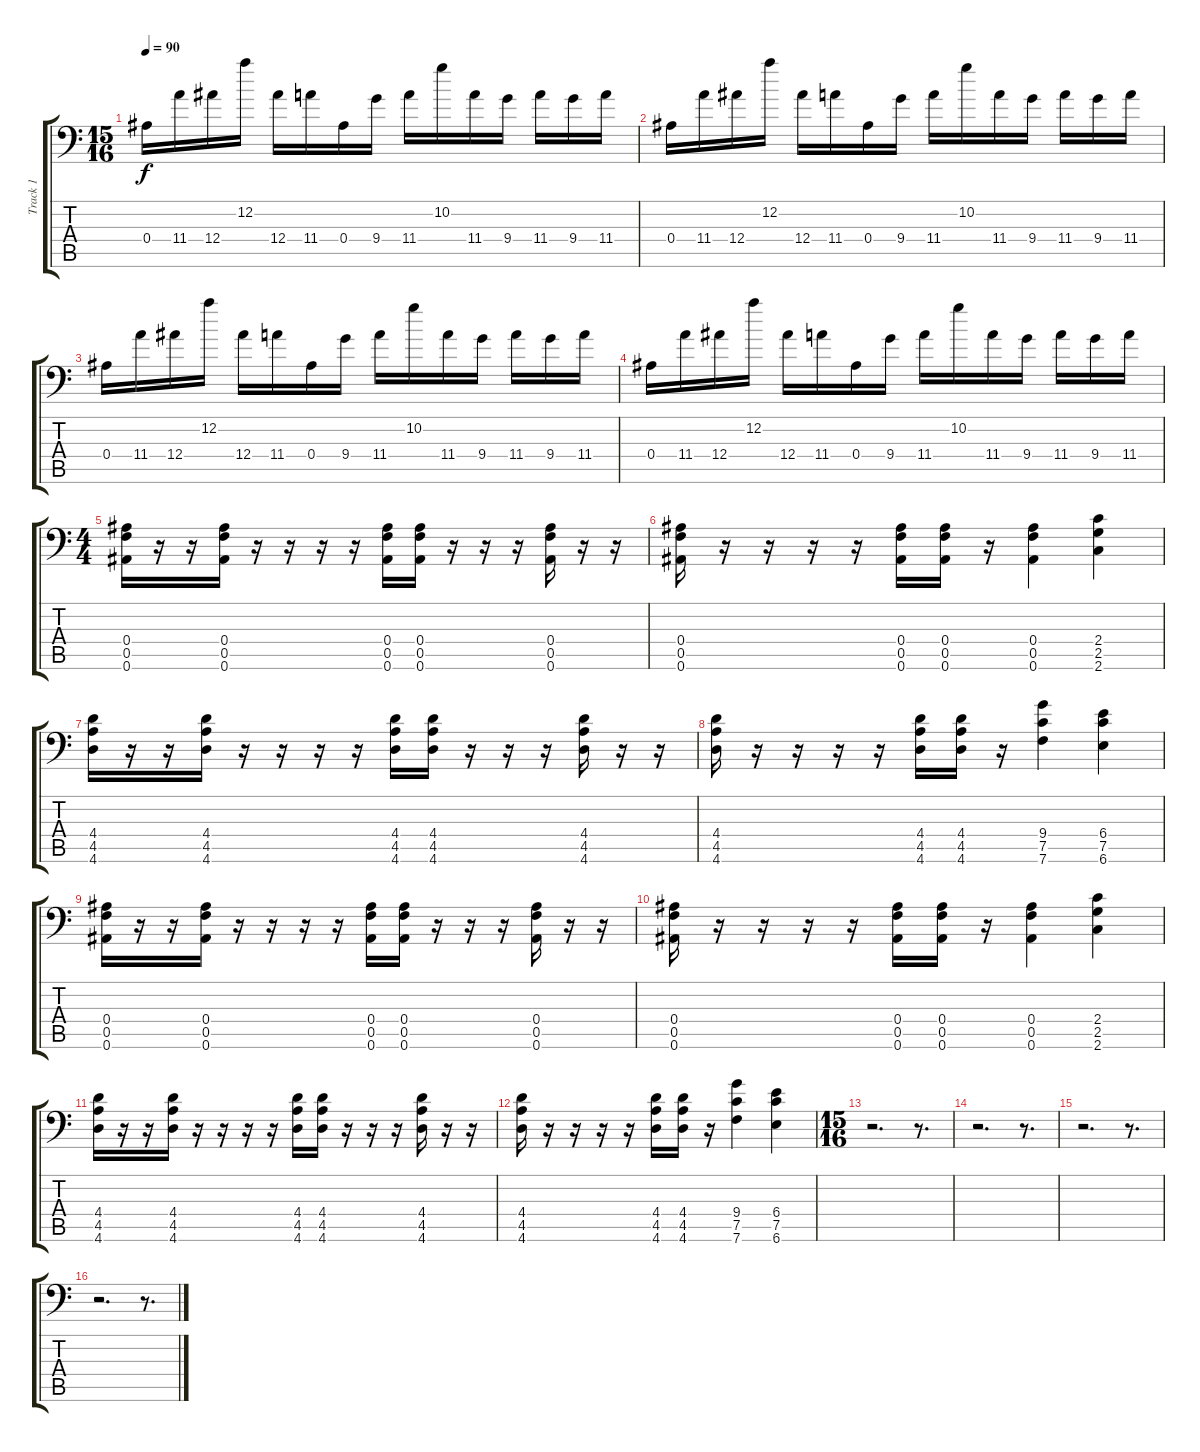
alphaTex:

\track ("Track 1" "Track 1") {instrument distortionguitar}
\staff {score tabs}
\tuning (D4 A3 F3 Bb2 F2 Bb1) {hide}
\ts (15 16)
\tempo 90
\clef f4
\ks c
0.4.16{dy f} 11.4.16 12.4.16 12.2.16 12.4.16 11.4.16 0.4.16 9.4.16 11.4.16 10.2.16 11.4.16 9.4.16 11.4.16 9.4.16 11.4.16 |
0.4.16 11.4.16 12.4.16 12.2.16 12.4.16 11.4.16 0.4.16 9.4.16 11.4.16 10.2.16 11.4.16 9.4.16 11.4.16 9.4.16 11.4.16 |
0.4.16 11.4.16 12.4.16 12.2.16 12.4.16 11.4.16 0.4.16 9.4.16 11.4.16 10.2.16 11.4.16 9.4.16 11.4.16 9.4.16 11.4.16 |
0.4.16 11.4.16 12.4.16 12.2.16 12.4.16 11.4.16 0.4.16 9.4.16 11.4.16 10.2.16 11.4.16 9.4.16 11.4.16 9.4.16 11.4.16 |
\ts (4 4)
(0.4 0.5 0.6).16 r.16 r.16 (0.4 0.5 0.6).16 r.16 r.16 r.16 r.16 (0.4 0.5 0.6).16 (0.4 0.5 0.6).16 r.16 r.16 r.16 (0.4 0.5 0.6).16 r.16 r.16 |
(0.4 0.5 0.6).16 r.16 r.16 r.16 r.16 (0.4 0.5 0.6).16 (0.4 0.5 0.6).16 r.16 (0.4 0.5 0.6).4 (2.4 2.5 2.6).4 |
(4.4 4.5 4.6).16 r.16 r.16 (4.4 4.5 4.6).16 r.16 r.16 r.16 r.16 (4.4 4.5 4.6).16 (4.4 4.5 4.6).16 r.16 r.16 r.16 (4.4 4.5 4.6).16 r.16 r.16 |
(4.4 4.5 4.6).16 r.16 r.16 r.16 r.16 (4.4 4.5 4.6).16 (4.4 4.5 4.6).16 r.16 (9.4 7.5 7.6).4 (6.4 7.5 6.6).4 |
(0.4 0.5 0.6).16 r.16 r.16 (0.4 0.5 0.6).16 r.16 r.16 r.16 r.16 (0.4 0.5 0.6).16 (0.4 0.5 0.6).16 r.16 r.16 r.16 (0.4 0.5 0.6).16 r.16 r.16 |
(0.4 0.5 0.6).16 r.16 r.16 r.16 r.16 (0.4 0.5 0.6).16 (0.4 0.5 0.6).16 r.16 (0.4 0.5 0.6).4 (2.4 2.5 2.6).4 |
(4.4 4.5 4.6).16 r.16 r.16 (4.4 4.5 4.6).16 r.16 r.16 r.16 r.16 (4.4 4.5 4.6).16 (4.4 4.5 4.6).16 r.16 r.16 r.16 (4.4 4.5 4.6).16 r.16 r.16 |
(4.4 4.5 4.6).16 r.16 r.16 r.16 r.16 (4.4 4.5 4.6).16 (4.4 4.5 4.6).16 r.16 (9.4 7.5 7.6).4 (6.4 7.5 6.6).4 |
\ts (15 16)
r.2{d} r.8{d} |
r.2{d} r.8{d} |
r.2{d} r.8{d} |
r.2{d} r.8{d}
